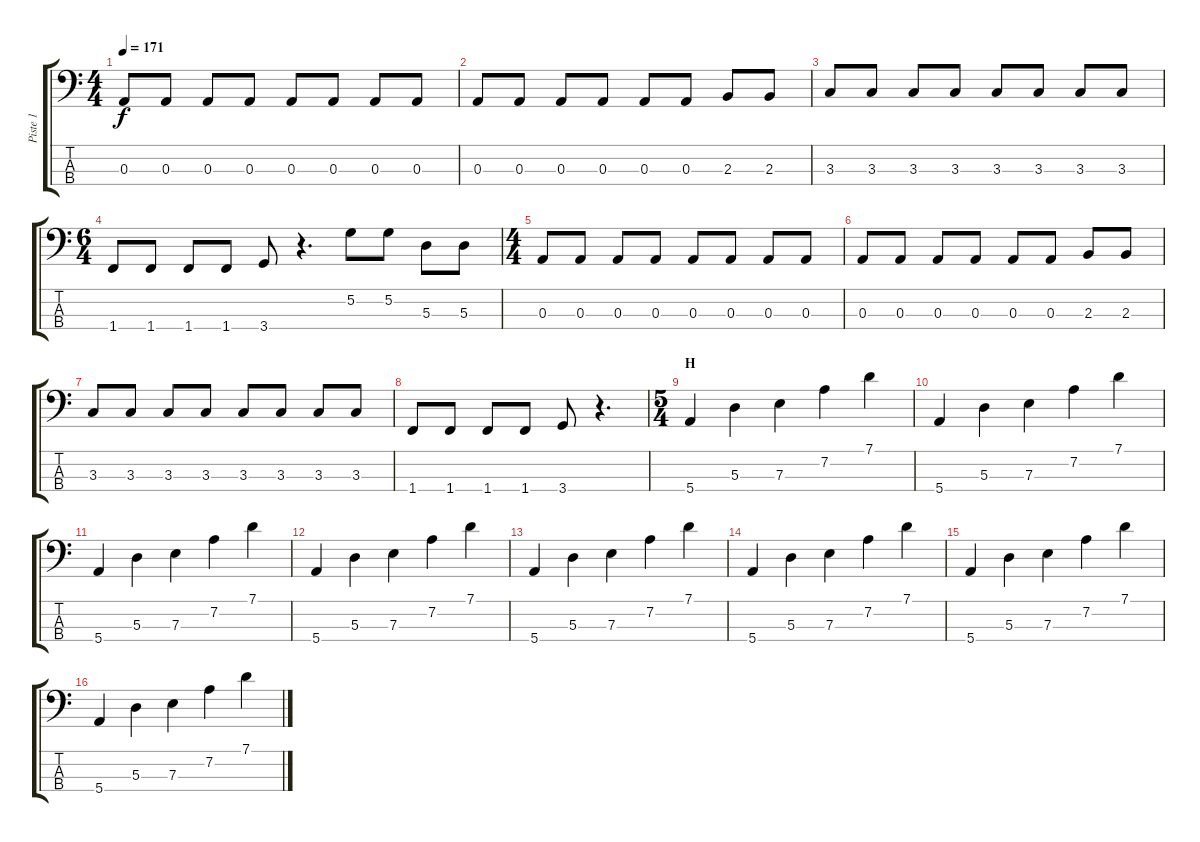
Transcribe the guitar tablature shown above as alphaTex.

\track ("Piste 1" "Piste 1") {instrument synthbass1}
\staff {score tabs}
\tuning (G2 D2 A1 E1) {hide}
\ts (4 4)
\tempo 171
\clef f4
\ks c
0.3.8{dy f} 0.3.8 0.3.8 0.3.8 0.3.8 0.3.8 0.3.8 0.3.8 |
0.3.8 0.3.8 0.3.8 0.3.8 0.3.8 0.3.8 2.3.8 2.3.8 |
3.3.8 3.3.8 3.3.8 3.3.8 3.3.8 3.3.8 3.3.8 3.3.8 |
\ts (6 4)
1.4.8 1.4.8 1.4.8 1.4.8 3.4.8 r.4{d} 5.2.8 5.2.8 5.3.8 5.3.8 |
\ts (4 4)
0.3.8 0.3.8 0.3.8 0.3.8 0.3.8 0.3.8 0.3.8 0.3.8 |
0.3.8 0.3.8 0.3.8 0.3.8 0.3.8 0.3.8 2.3.8 2.3.8 |
3.3.8 3.3.8 3.3.8 3.3.8 3.3.8 3.3.8 3.3.8 3.3.8 |
1.4.8 1.4.8 1.4.8 1.4.8 3.4.8 r.4{d} |
\ts (5 4)
\section ("" "H")
5.4.4 5.3.4 7.3.4 7.2.4 7.1.4 |
5.4.4 5.3.4 7.3.4 7.2.4 7.1.4 |
5.4.4 5.3.4 7.3.4 7.2.4 7.1.4 |
5.4.4 5.3.4 7.3.4 7.2.4 7.1.4 |
5.4.4 5.3.4 7.3.4 7.2.4 7.1.4 |
5.4.4 5.3.4 7.3.4 7.2.4 7.1.4 |
5.4.4 5.3.4 7.3.4 7.2.4 7.1.4 |
5.4.4 5.3.4 7.3.4 7.2.4 7.1.4
